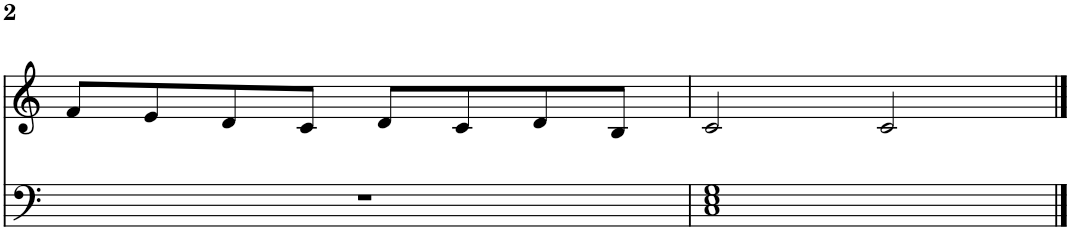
**kern	**kern
*part1	*part1
*staff2	*staff1
*I"Laute	*
!!LO:PB:g=z
*clefF4	*clefG2
*k[]	*k[]
*M2/2	*M2/2
*met(c|)	*met(c|)
=31	=31
1r	8f/L
.	8e/
.	8d/
.	8c/J
.	8d/L
.	8c/
.	8d/
.	8B/J
=32	=32
1C 1E 1G	2c/
.	2c/
==	==
*-	*-
